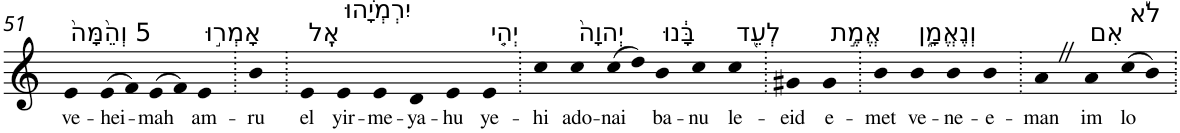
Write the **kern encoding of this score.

**kern	**text
*part1	*part1
*staff1	*staff1
*I"Piano	*
*I'Pno	*
!!LO:PB:g=z
*clefG2	*
*k[]	*
=51	=51
!LO:TX:a:t=5 וְהֵ֙מָּה֙	!
!	!LO:LY:b
4e	ve-
!	!LO:LY:b
(>8e	-hei-
8f)	.
!	!LO:LY:b
(>8e	-mah
8f)	.
!LO:TX:a:t=אָמְר֣וּ	!
!	!LO:LY:b
4e	am-
=52.	=52.
!	!LO:LY:b
4b	-ru
=53.	=53.
!LO:TX:a:t=אֶֽל	!
!	!LO:LY:b
4e	el
!LO:TX:a:t=יִרְמְיָ֔הוּ	!
!	!LO:LY:b
4e	yir-
!	!LO:LY:b
4e	-me-
!	!LO:LY:b
4d	-ya-
!	!LO:LY:b
4e	-hu
!LO:TX:a:t=יְהִ֤י	!
!	!LO:LY:b
4e	ye-
=54.	=54.
!	!LO:LY:b
4cc	-hi
!LO:TX:a:t=יְהוָה֙	!
!	!LO:LY:b
4cc	ado-
!	!LO:LY:b
(>8cc	-nai
8dd)	.
!LO:TX:a:t=בָּ֔נוּ	!
!	!LO:LY:b
4b	ba-
!	!LO:LY:b
4cc	-nu
!LO:TX:a:t=לְעֵ֖ד	!
!	!LO:LY:b
4cc	le-
=55.	=55.
!	!LO:LY:b
4g#X	-eid
!LO:TX:a:t=אֱמֶ֣ת	!
!	!LO:LY:b
4g#	e-
=56.	=56.
!	!LO:LY:b
4b	-met
!LO:TX:a:t=וְנֶאֱמָ֑ן	!
!	!LO:LY:b
4b	ve-
!	!LO:LY:b
4b	-ne-
!	!LO:LY:b
4b	-e-
=57.	=57.
!	!LO:LY:b
4aZ	-man
!LO:TX:a:t=אִם	!
!	!LO:LY:b
4a	im
!LO:TX:a:t=לֹ֡א	!
!	!LO:LY:b
(>8cc	lo
8b)	.
=.	=.
*-	*-
